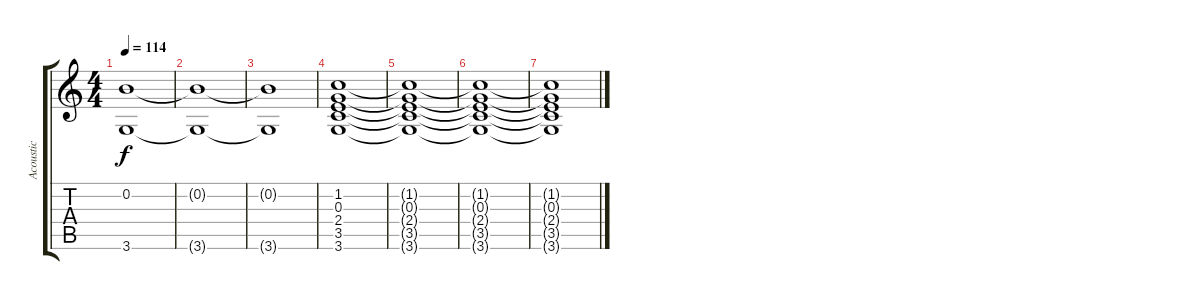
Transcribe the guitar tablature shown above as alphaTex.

\track ("Acoustic" "Acoustic") {instrument acousticguitarsteel}
\staff {score tabs}
\tuning (E4 B3 G3 D3 A2 E2) {hide}
\ts (4 4)
\tempo 114
\clef g2
\ks c
(0.2{t} 3.6{t}).1{dy f} |
(0.2{t} 3.6{t}).1 |
(0.2{t} 3.6{t}).1 |
(1.2 0.3 2.4 3.5 3.6).1 |
(1.2{t} 0.3{t} 2.4{t} 3.5{t} 3.6{t}).1 |
(1.2{t} 0.3{t} 2.4{t} 3.5{t} 3.6{t}).1 |
(1.2{t} 0.3{t} 2.4{t} 3.5{t} 3.6{t}).1
